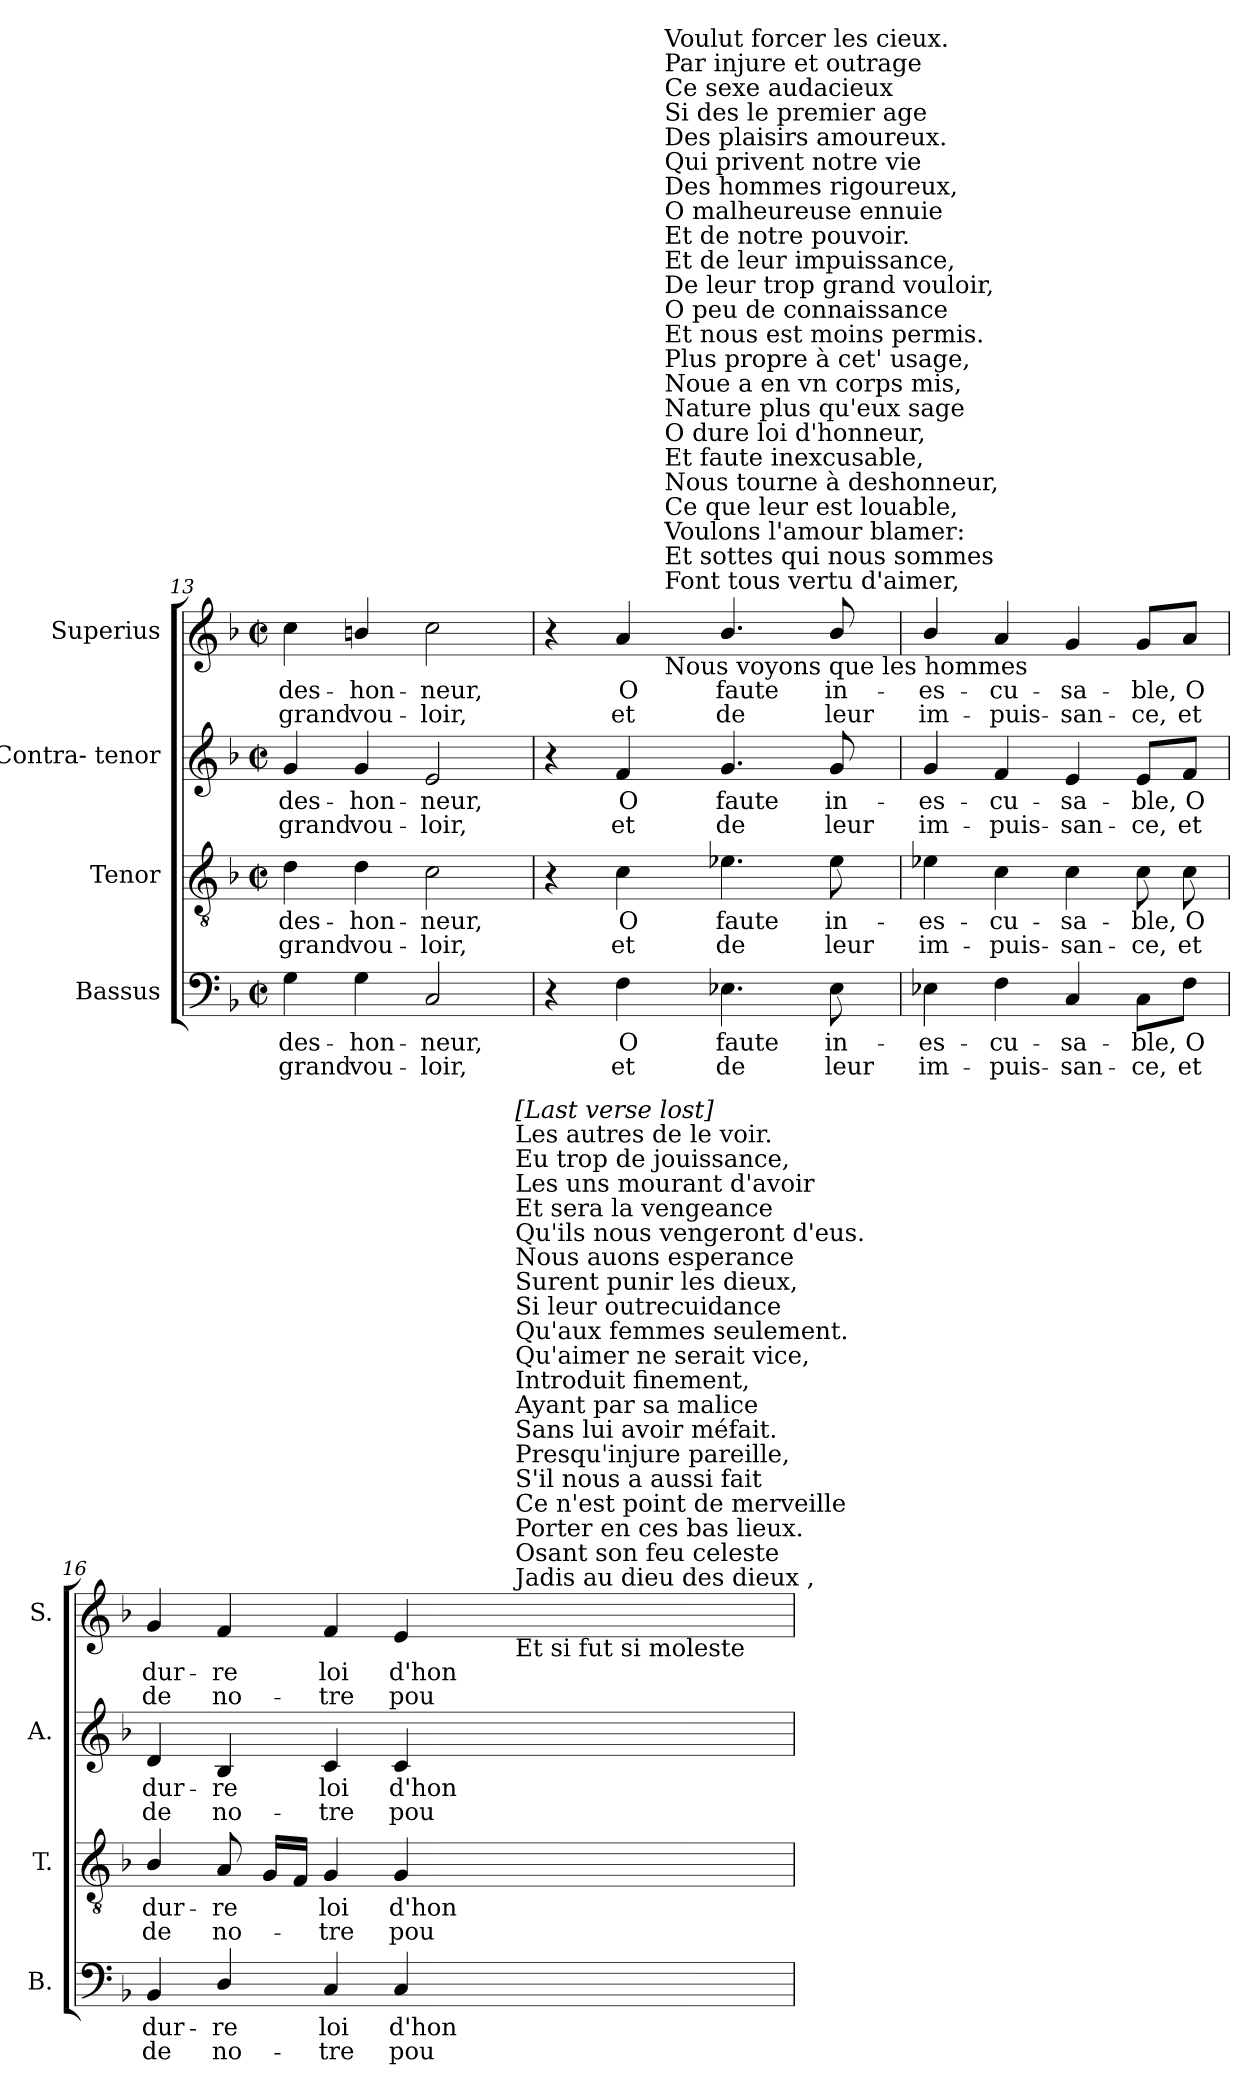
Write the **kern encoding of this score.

**kern	**text	**text	**kern	**text	**text	**kern	**text	**text	**kern	**text	**text
*part4	*part4	*part4	*part3	*part3	*part3	*part2	*part2	*part2	*part1	*part1	*part1
*staff4	*staff4	*staff4	*staff3	*staff3	*staff3	*staff2	*staff2	*staff2	*staff1	*staff1	*staff1
*I"Bassus	*	*	*I"Tenor	*	*	*I"Contra- tenor	*	*	*I"Superius	*	*
*I'B.	*	*	*I'T.	*	*	*I'A.	*	*	*I'S.	*	*
*clefF4	*	*	*clefGv2	*	*	*clefG2	*	*	*clefG2	*	*
*	*	*	*ITrd7c12	*	*	*	*	*	*	*	*
*k[b-]	*	*	*k[b-]	*	*	*k[b-]	*	*	*k[b-]	*	*
*F:	*	*	*F:	*	*	*F:	*	*	*F:	*	*
*M2/2	*	*	*M2/2	*	*	*M2/2	*	*	*M2/2	*	*
*met(c|)	*	*	*met(c|)	*	*	*met(c|)	*	*	*met(c|)	*	*
=13	=13	=13	=13	=13	=13	=13	=13	=13	=13	=13	=13
!	!LO:LY:b:color=#000000	!LO:LY:b:color=#000000	!	!	!	!	!	!	!	!	!
!	!	!	!	!LO:LY:b:color=#000000	!LO:LY:b:color=#000000	!	!	!	!	!	!
!	!	!	!	!	!	!	!LO:LY:b:color=#000000	!LO:LY:b:color=#000000	!	!	!
!	!	!	!	!	!	!	!	!	!	!LO:LY:b:color=#000000	!LO:LY:b:color=#000000
4Gi\	des-	grand	4Di\	des-	grand	4gi/	des-	grand	4cci\	des-	grand
!	!LO:LY:b:color=#000000	!LO:LY:b:color=#000000	!	!	!	!	!	!	!	!	!
!	!	!	!	!LO:LY:b:color=#000000	!LO:LY:b:color=#000000	!	!	!	!	!	!
!	!	!	!	!	!	!	!LO:LY:b:color=#000000	!LO:LY:b:color=#000000	!	!	!
!	!	!	!	!	!	!	!	!	!	!LO:LY:b:color=#000000	!LO:LY:b:color=#000000
4Gi\	-hon-	vou-	4Di\	-hon-	vou-	4gi/	-hon-	vou-	4bni/	-hon-	vou-
!	!LO:LY:b:color=#000000	!LO:LY:b:color=#000000	!	!	!	!	!	!	!	!	!
!	!	!	!	!LO:LY:b:color=#000000	!LO:LY:b:color=#000000	!	!	!	!	!	!
!	!	!	!	!	!	!	!LO:LY:b:color=#000000	!LO:LY:b:color=#000000	!	!	!
!	!	!	!	!	!	!	!	!	!	!LO:LY:b:color=#000000	!LO:LY:b:color=#000000
2Ci/	-neur,	-loir,	2Ci\	-neur,	-loir,	2ei/	-neur,	-loir,	2cci\	-neur,	-loir,
!!LO:PB:g=z
=14	=14	=14	=14	=14	=14	=14	=14	=14	=14	=14	=14
*	*	*	*	*	*	*	*	*	*^	*	*
4r	.	.	4r	.	.	4r	.	.	4r	4ryy	.	.
!	!LO:LY:b:color=#000000	!LO:LY:b:color=#000000	!	!	!	!	!	!	!	!	!	!
!	!	!	!	!LO:LY:b:color=#000000	!LO:LY:b:color=#000000	!	!	!	!	!	!	!
!	!	!	!	!	!	!	!LO:LY:b:color=#000000	!LO:LY:b:color=#000000	!	!	!	!
!	!	!	!	!	!	!	!	!	!	!	!LO:LY:b:color=#000000	!LO:LY:b:color=#000000
4Fi\	O	et	4Ci\	O	et	4fi/	O	et	4ai/	16ryy	O	et
.	.	.	.	.	.	.	.	.	.	64ryy	.	.
.	.	.	.	.	.	.	.	.	.	512.ryy	.	.
!	!	!	!	!	!	!	!	!	!	!LO:TX:b:t=Nous voyons que les hommes	!	!
!	!	!	!	!	!	!	!	!	!	!LO:TX:t=Font tous vertu d'aimer,	!	!
!	!	!	!	!	!	!	!	!	!	!LO:TX:t=Et sottes qui nous sommes	!	!
!	!	!	!	!	!	!	!	!	!	!LO:TX:t=Voulons l'amour blamer&colon;	!	!
!	!	!	!	!	!	!	!	!	!	!LO:TX:t=Ce que leur est louable,	!	!
!	!	!	!	!	!	!	!	!	!	!LO:TX:t=Nous tourne à deshonneur,	!	!
!	!	!	!	!	!	!	!	!	!	!LO:TX:t=Et faute inexcusable,	!	!
!	!	!	!	!	!	!	!	!	!	!LO:TX:t=O dure loi d'honneur,	!	!
!	!	!	!	!	!	!	!	!	!	!LO:TX:t=Nature plus qu'eux sage	!	!
!	!	!	!	!	!	!	!	!	!	!LO:TX:t=Noue a en vn corps mis,	!	!
!	!	!	!	!	!	!	!	!	!	!LO:TX:t=Plus propre à cet' usage,	!	!
!	!	!	!	!	!	!	!	!	!	!LO:TX:t=Et nous est moins permis.	!	!
!	!	!	!	!	!	!	!	!	!	!LO:TX:t=O peu de connaissance	!	!
!	!	!	!	!	!	!	!	!	!	!LO:TX:t=De leur trop grand vouloir,	!	!
!	!	!	!	!	!	!	!	!	!	!LO:TX:t=Et de leur impuissance,	!	!
!	!	!	!	!	!	!	!	!	!	!LO:TX:t=Et de notre pouvoir.	!	!
!	!	!	!	!	!	!	!	!	!	!LO:TX:t=O malheureuse ennuie	!	!
!	!	!	!	!	!	!	!	!	!	!LO:TX:t=Des hommes rigoureux,	!	!
!	!	!	!	!	!	!	!	!	!	!LO:TX:t=Qui privent notre vie	!	!
!	!	!	!	!	!	!	!	!	!	!LO:TX:t=Des plaisirs amoureux.	!	!
!	!	!	!	!	!	!	!	!	!	!LO:TX:t=Si des le premier age	!	!
!	!	!	!	!	!	!	!	!	!	!LO:TX:t=Ce sexe audacieux	!	!
!	!	!	!	!	!	!	!	!	!	!LO:TX:t=Par injure et outrage	!	!
!	!	!	!	!	!	!	!	!	!	!LO:TX:t=Voulut forcer les cieux.	!	!
.	.	.	.	.	.	.	.	.	.	2ryy	.	.
!	!LO:LY:b:color=#000000	!LO:LY:b:color=#000000	!	!	!	!	!	!	!	!	!	!
!	!	!	!	!LO:LY:b:color=#000000	!LO:LY:b:color=#000000	!	!	!	!	!	!	!
!	!	!	!	!	!	!	!LO:LY:b:color=#000000	!LO:LY:b:color=#000000	!	!	!	!
!	!	!	!	!	!	!	!	!	!	!	!LO:LY:b:color=#000000	!LO:LY:b:color=#000000
4.E-Xi\	faute	de	4.E-Xi\	faute	de	4.gi/	faute	de	4.b-i/	.	faute	de
.	.	.	.	.	.	.	.	.	.	8ryy	.	.
!	!LO:LY:b:color=#000000	!LO:LY:b:color=#000000	!	!	!	!	!	!	!	!	!	!
!	!	!	!	!LO:LY:b:color=#000000	!LO:LY:b:color=#000000	!	!	!	!	!	!	!
!	!	!	!	!	!	!	!LO:LY:b:color=#000000	!LO:LY:b:color=#000000	!	!	!	!
!	!	!	!	!	!	!	!	!	!	!	!LO:LY:b:color=#000000	!LO:LY:b:color=#000000
8E-i\	in-	leur	8E-i\	in-	leur	8gi/	in-	leur	8b-i/	.	in-	leur
.	.	.	.	.	.	.	.	.	.	32ryy	.	.
.	.	.	.	.	.	.	.	.	.	128ryy	.	.
.	.	.	.	.	.	.	.	.	.	256ryy	.	.
.	.	.	.	.	.	.	.	.	.	1024ryy	.	.
*	*	*	*	*	*	*	*	*	*v	*v	*	*
=15	=15	=15	=15	=15	=15	=15	=15	=15	=15	=15	=15
*	*	*	*	*	*	*	*	*	*^	*	*
!	!LO:LY:b:color=#000000	!LO:LY:b:color=#000000	!	!	!	!	!	!	!	!	!	!
*	*	*	*	*	*	*	*	*	*v	*v	*	*
*	*	*	*	*	*	*	*	*	*^	*	*
!	!	!	!	!LO:LY:b:color=#000000	!LO:LY:b:color=#000000	!	!	!	!	!	!	!
*	*	*	*	*	*	*	*	*	*v	*v	*	*
*	*	*	*	*	*	*	*	*	*^	*	*
!	!	!	!	!	!	!	!LO:LY:b:color=#000000	!LO:LY:b:color=#000000	!	!	!	!
*	*	*	*	*	*	*	*	*	*v	*v	*	*
*	*	*	*	*	*	*	*	*	*^	*	*
!	!	!	!	!	!	!	!	!	!	!	!LO:LY:b:color=#000000	!LO:LY:b:color=#000000
*	*	*	*	*	*	*	*	*	*v	*v	*	*
4E-Xi\	-es-	im-	4E-Xi\	-es-	im-	4gi/	-es-	im-	4b-i/	-es-	im-
!	!LO:LY:b:color=#000000	!LO:LY:b:color=#000000	!	!	!	!	!	!	!	!	!
!	!	!	!	!LO:LY:b:color=#000000	!LO:LY:b:color=#000000	!	!	!	!	!	!
!	!	!	!	!	!	!	!LO:LY:b:color=#000000	!LO:LY:b:color=#000000	!	!	!
!	!	!	!	!	!	!	!	!	!	!LO:LY:b:color=#000000	!LO:LY:b:color=#000000
4Fi\	-cu-	-puis-	4Ci\	-cu-	-puis-	4fi/	-cu-	-puis-	4ai/	-cu-	-puis-
!	!LO:LY:b:color=#000000	!LO:LY:b:color=#000000	!	!	!	!	!	!	!	!	!
!	!	!	!	!LO:LY:b:color=#000000	!LO:LY:b:color=#000000	!	!	!	!	!	!
!	!	!	!	!	!	!	!LO:LY:b:color=#000000	!LO:LY:b:color=#000000	!	!	!
!	!	!	!	!	!	!	!	!	!	!LO:LY:b:color=#000000	!LO:LY:b:color=#000000
4Ci/	-sa-	-san-	4Ci\	-sa-	-san-	4ei/	-sa-	-san-	4gi/	-sa-	-san-
!	!LO:LY:b:color=#000000	!LO:LY:b:color=#000000	!	!	!	!	!	!	!	!	!
!	!	!	!	!LO:LY:b:color=#000000	!LO:LY:b:color=#000000	!	!	!	!	!	!
!	!	!	!	!	!	!	!LO:LY:b:color=#000000	!LO:LY:b:color=#000000	!	!	!
!	!	!	!	!	!	!	!	!	!	!LO:LY:b:color=#000000	!LO:LY:b:color=#000000
8Ci\L	-ble,	-ce,	8Ci\	-ble,	-ce,	8ei/L	-ble,	-ce,	8gi/L	-ble,	-ce,
!	!LO:LY:b:color=#000000	!LO:LY:b:color=#000000	!	!	!	!	!	!	!	!	!
!	!	!	!	!LO:LY:b:color=#000000	!LO:LY:b:color=#000000	!	!	!	!	!	!
!	!	!	!	!	!	!	!LO:LY:b:color=#000000	!LO:LY:b:color=#000000	!	!	!
!	!	!	!	!	!	!	!	!	!	!LO:LY:b:color=#000000	!LO:LY:b:color=#000000
8Fi\J	O	et	8Ci\	O	et	8fi/J	O	et	8ai/J	O	et
=16	=16	=16	=16	=16	=16	=16	=16	=16	=16	=16	=16
!	!LO:LY:b:color=#000000	!LO:LY:b:color=#000000	!	!	!	!	!	!	!	!	!
!	!	!	!	!LO:LY:b:color=#000000	!LO:LY:b:color=#000000	!	!	!	!	!	!
!	!	!	!	!	!	!	!LO:LY:b:color=#000000	!LO:LY:b:color=#000000	!	!	!
!	!	!	!	!	!	!	!	!	!	!LO:LY:b:color=#000000	!LO:LY:b:color=#000000
*	*	*	*	*	*	*	*	*	*^	*	*
4BB-i/	dur-	de	4BB-i/	dur-	de	4di/	dur-	de	4gi/	2ryy	dur-	de
!	!LO:LY:b:color=#000000	!LO:LY:b:color=#000000	!	!	!	!	!	!	!	!	!	!
!	!	!	!	!LO:LY:b:color=#000000	!LO:LY:b:color=#000000	!	!	!	!	!	!	!
!	!	!	!	!	!	!	!LO:LY:b:color=#000000	!LO:LY:b:color=#000000	!	!	!	!
!	!	!	!	!	!	!	!	!	!	!	!LO:LY:b:color=#000000	!LO:LY:b:color=#000000
4Di/	-re	no-	8AAi/	-re	no-	4B-i/	-re	no-	4fi/	.	-re	no-
.	.	.	16GGi/LL	.	.	.	.	.	.	.	.	.
.	.	.	16FFi/JJ	.	.	.	.	.	.	.	.	.
!	!LO:LY:b:color=#000000	!LO:LY:b:color=#000000	!	!	!	!	!	!	!	!	!	!
!	!	!	!	!LO:LY:b:color=#000000	!LO:LY:b:color=#000000	!	!	!	!	!	!	!
!	!	!	!	!	!	!	!LO:LY:b:color=#000000	!LO:LY:b:color=#000000	!	!	!	!
!	!	!	!	!	!	!	!	!	!	!	!LO:LY:b:color=#000000	!LO:LY:b:color=#000000
4Ci/	loi	-tre	4GGi/	loi	-tre	4ci/	loi	-tre	4fi/	4ryy	loi	-tre
!	!LO:LY:b:color=#000000	!LO:LY:b:color=#000000	!	!	!	!	!	!	!	!	!	!
!	!	!	!	!LO:LY:b:color=#000000	!LO:LY:b:color=#000000	!	!	!	!	!	!	!
!	!	!	!	!	!	!	!LO:LY:b:color=#000000	!LO:LY:b:color=#000000	!	!	!	!
!	!	!	!	!	!	!	!	!	!	!	!LO:LY:b:color=#000000	!LO:LY:b:color=#000000
4Ci/	d'hon-	pou-	4GGi/	d'hon-	pou-	4ci/	d'hon-	pou-	4ei/	8ryy	d'hon-	pou-
.	.	.	.	.	.	.	.	.	.	16ryy	.	.
.	.	.	.	.	.	.	.	.	.	32ryy	.	.
.	.	.	.	.	.	.	.	.	.	64ryy	.	.
.	.	.	.	.	.	.	.	.	.	128...ryy	.	.
!	!	!	!	!	!	!	!	!	!	!LO:TX:b:t=Et si fut si moleste	!	!
!	!	!	!	!	!	!	!	!	!	!LO:TX:t=Jadis au dieu des dieux ,	!	!
!	!	!	!	!	!	!	!	!	!	!LO:TX:t=Osant son feu celeste	!	!
!	!	!	!	!	!	!	!	!	!	!LO:TX:t=Porter en ces bas lieux.	!	!
!	!	!	!	!	!	!	!	!	!	!LO:TX:t=Ce n'est point de merveille	!	!
!	!	!	!	!	!	!	!	!	!	!LO:TX:t=S'il nous a aussi fait	!	!
!	!	!	!	!	!	!	!	!	!	!LO:TX:t=Presqu'injure pareille,	!	!
!	!	!	!	!	!	!	!	!	!	!LO:TX:t=Sans lui avoir méfait.	!	!
!	!	!	!	!	!	!	!	!	!	!LO:TX:t=Ayant par sa malice	!	!
!	!	!	!	!	!	!	!	!	!	!LO:TX:t=Introduit finement,	!	!
!	!	!	!	!	!	!	!	!	!	!LO:TX:t=Qu'aimer ne serait vice,	!	!
!	!	!	!	!	!	!	!	!	!	!LO:TX:t=Qu'aux femmes seulement.	!	!
!	!	!	!	!	!	!	!	!	!	!LO:TX:t=Si leur outrecuidance	!	!
!	!	!	!	!	!	!	!	!	!	!LO:TX:t=Surent punir les dieux,	!	!
!	!	!	!	!	!	!	!	!	!	!LO:TX:t=Nous auons esperance	!	!
!	!	!	!	!	!	!	!	!	!	!LO:TX:t=Qu'ils nous vengeront d'eus.	!	!
!	!	!	!	!	!	!	!	!	!	!LO:TX:t=Et sera la vengeance	!	!
!	!	!	!	!	!	!	!	!	!	!LO:TX:t=Les uns mourant d'avoir	!	!
!	!	!	!	!	!	!	!	!	!	!LO:TX:t=Eu trop de jouissance,	!	!
!	!	!	!	!	!	!	!	!	!	!LO:TX:t=Les autres de le voir.	!	!
!	!	!	!	!	!	!	!	!	!	!LO:TX:t=[Last verse lost]	!	!
.	.	.	.	.	.	.	.	.	.	1024ryy	.	.
*	*	*	*	*	*	*	*	*	*v	*v	*	*
=	=	=	=	=	=	=	=	=	=	=	=
*-	*-	*-	*-	*-	*-	*-	*-	*-	*-	*-	*-
